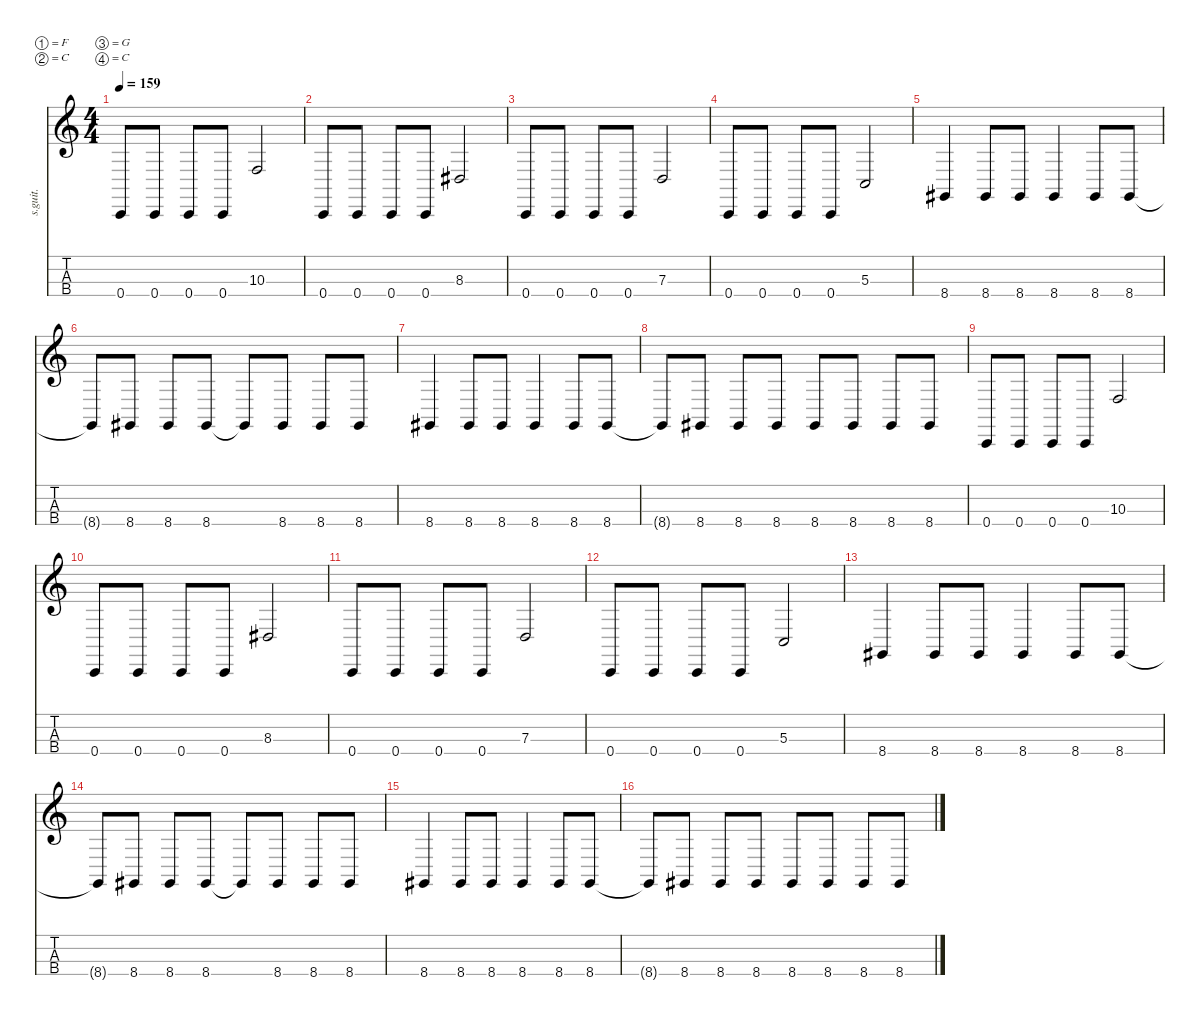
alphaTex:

\defaultSystemsLayout 4
\hideDynamics
\bracketExtendMode nobrackets
\track ("Shavo Odadjian" "s.guit.") {instrument electricbasspick}
\staff {score tabs}
\tuning (F2 C2 G1 C1)
\ts (4 4)
\tempo 159
\clef g2
\ks c
0.4.8{lyrics (0 "") lyrics (1 "") lyrics (2 "") lyrics (3 "") lyrics (4 "") dy f} 0.4.8{lyrics (0 "") lyrics (1 "") lyrics (2 "") lyrics (3 "") lyrics (4 "")} 0.4.8{lyrics (0 "") lyrics (1 "") lyrics (2 "") lyrics (3 "") lyrics (4 "")} 0.4.8{lyrics (0 "") lyrics (1 "") lyrics (2 "") lyrics (3 "") lyrics (4 "")} 10.3.2{lyrics (0 "") lyrics (1 "") lyrics (2 "") lyrics (3 "") lyrics (4 "")} |
0.4.8{lyrics (0 "") lyrics (1 "") lyrics (2 "") lyrics (3 "") lyrics (4 "")} 0.4.8{lyrics (0 "") lyrics (1 "") lyrics (2 "") lyrics (3 "") lyrics (4 "")} 0.4.8{lyrics (0 "") lyrics (1 "") lyrics (2 "") lyrics (3 "") lyrics (4 "")} 0.4.8{lyrics (0 "") lyrics (1 "") lyrics (2 "") lyrics (3 "") lyrics (4 "")} 8.3{acc #}.2{lyrics (0 "") lyrics (1 "") lyrics (2 "") lyrics (3 "") lyrics (4 "")} |
0.4.8{lyrics (0 "") lyrics (1 "") lyrics (2 "") lyrics (3 "") lyrics (4 "")} 0.4.8{lyrics (0 "") lyrics (1 "") lyrics (2 "") lyrics (3 "") lyrics (4 "")} 0.4.8{lyrics (0 "") lyrics (1 "") lyrics (2 "") lyrics (3 "") lyrics (4 "")} 0.4.8{lyrics (0 "") lyrics (1 "") lyrics (2 "") lyrics (3 "") lyrics (4 "")} 7.3.2{lyrics (0 "") lyrics (1 "") lyrics (2 "") lyrics (3 "") lyrics (4 "")} |
0.4.8{lyrics (0 "") lyrics (1 "") lyrics (2 "") lyrics (3 "") lyrics (4 "")} 0.4.8{lyrics (0 "") lyrics (1 "") lyrics (2 "") lyrics (3 "") lyrics (4 "")} 0.4.8{lyrics (0 "") lyrics (1 "") lyrics (2 "") lyrics (3 "") lyrics (4 "")} 0.4.8{lyrics (0 "") lyrics (1 "") lyrics (2 "") lyrics (3 "") lyrics (4 "")} 5.3.2{lyrics (0 "") lyrics (1 "") lyrics (2 "") lyrics (3 "") lyrics (4 "")} |
8.4{acc #}.4{lyrics (0 "") lyrics (1 "") lyrics (2 "") lyrics (3 "") lyrics (4 "")} 8.4{acc #}.8{lyrics (0 "") lyrics (1 "") lyrics (2 "") lyrics (3 "") lyrics (4 "")} 8.4{acc #}.8{lyrics (0 "") lyrics (1 "") lyrics (2 "") lyrics (3 "") lyrics (4 "")} 8.4{acc #}.4{lyrics (0 "") lyrics (1 "") lyrics (2 "") lyrics (3 "") lyrics (4 "")} 8.4{acc #}.8{lyrics (0 "") lyrics (1 "") lyrics (2 "") lyrics (3 "") lyrics (4 "")} 8.4{acc #}.8{lyrics (0 "") lyrics (1 "") lyrics (2 "") lyrics (3 "") lyrics (4 "")} |
8.4{t acc #}.8{lyrics (0 "") lyrics (1 "") lyrics (2 "") lyrics (3 "") lyrics (4 "")} 8.4{acc #}.8{lyrics (0 "") lyrics (1 "") lyrics (2 "") lyrics (3 "") lyrics (4 "")} 8.4{acc #}.8{lyrics (0 "") lyrics (1 "") lyrics (2 "") lyrics (3 "") lyrics (4 "")} 8.4{acc #}.8{lyrics (0 "") lyrics (1 "") lyrics (2 "") lyrics (3 "") lyrics (4 "")} 8.4{t acc #}.8{lyrics (0 "") lyrics (1 "") lyrics (2 "") lyrics (3 "") lyrics (4 "")} 8.4{acc #}.8{lyrics (0 "") lyrics (1 "") lyrics (2 "") lyrics (3 "") lyrics (4 "")} 8.4{acc #}.8{lyrics (0 "") lyrics (1 "") lyrics (2 "") lyrics (3 "") lyrics (4 "")} 8.4{acc #}.8{lyrics (0 "") lyrics (1 "") lyrics (2 "") lyrics (3 "") lyrics (4 "")} |
8.4{acc #}.4{lyrics (0 "") lyrics (1 "") lyrics (2 "") lyrics (3 "") lyrics (4 "")} 8.4{acc #}.8{lyrics (0 "") lyrics (1 "") lyrics (2 "") lyrics (3 "") lyrics (4 "")} 8.4{acc #}.8{lyrics (0 "") lyrics (1 "") lyrics (2 "") lyrics (3 "") lyrics (4 "")} 8.4{acc #}.4{lyrics (0 "") lyrics (1 "") lyrics (2 "") lyrics (3 "") lyrics (4 "")} 8.4{acc #}.8{lyrics (0 "") lyrics (1 "") lyrics (2 "") lyrics (3 "") lyrics (4 "")} 8.4{acc #}.8{lyrics (0 "") lyrics (1 "") lyrics (2 "") lyrics (3 "") lyrics (4 "")} |
8.4{t acc #}.8{lyrics (0 "") lyrics (1 "") lyrics (2 "") lyrics (3 "") lyrics (4 "")} 8.4{acc #}.8{lyrics (0 "") lyrics (1 "") lyrics (2 "") lyrics (3 "") lyrics (4 "")} 8.4{acc #}.8{lyrics (0 "") lyrics (1 "") lyrics (2 "") lyrics (3 "") lyrics (4 "")} 8.4{acc #}.8{lyrics (0 "") lyrics (1 "") lyrics (2 "") lyrics (3 "") lyrics (4 "")} 8.4{acc #}.8{lyrics (0 "") lyrics (1 "") lyrics (2 "") lyrics (3 "") lyrics (4 "")} 8.4{acc #}.8{lyrics (0 "") lyrics (1 "") lyrics (2 "") lyrics (3 "") lyrics (4 "")} 8.4{acc #}.8{lyrics (0 "") lyrics (1 "") lyrics (2 "") lyrics (3 "") lyrics (4 "")} 8.4{acc #}.8{lyrics (0 "") lyrics (1 "") lyrics (2 "") lyrics (3 "") lyrics (4 "")} |
0.4.8{lyrics (0 "") lyrics (1 "") lyrics (2 "") lyrics (3 "") lyrics (4 "")} 0.4.8{lyrics (0 "") lyrics (1 "") lyrics (2 "") lyrics (3 "") lyrics (4 "")} 0.4.8{lyrics (0 "") lyrics (1 "") lyrics (2 "") lyrics (3 "") lyrics (4 "")} 0.4.8{lyrics (0 "") lyrics (1 "") lyrics (2 "") lyrics (3 "") lyrics (4 "")} 10.3.2{lyrics (0 "") lyrics (1 "") lyrics (2 "") lyrics (3 "") lyrics (4 "")} |
0.4.8{lyrics (0 "") lyrics (1 "") lyrics (2 "") lyrics (3 "") lyrics (4 "")} 0.4.8{lyrics (0 "") lyrics (1 "") lyrics (2 "") lyrics (3 "") lyrics (4 "")} 0.4.8{lyrics (0 "") lyrics (1 "") lyrics (2 "") lyrics (3 "") lyrics (4 "")} 0.4.8{lyrics (0 "") lyrics (1 "") lyrics (2 "") lyrics (3 "") lyrics (4 "")} 8.3{acc #}.2{lyrics (0 "") lyrics (1 "") lyrics (2 "") lyrics (3 "") lyrics (4 "")} |
0.4.8{lyrics (0 "") lyrics (1 "") lyrics (2 "") lyrics (3 "") lyrics (4 "")} 0.4.8{lyrics (0 "") lyrics (1 "") lyrics (2 "") lyrics (3 "") lyrics (4 "")} 0.4.8{lyrics (0 "") lyrics (1 "") lyrics (2 "") lyrics (3 "") lyrics (4 "")} 0.4.8{lyrics (0 "") lyrics (1 "") lyrics (2 "") lyrics (3 "") lyrics (4 "")} 7.3.2{lyrics (0 "") lyrics (1 "") lyrics (2 "") lyrics (3 "") lyrics (4 "")} |
0.4.8{lyrics (0 "") lyrics (1 "") lyrics (2 "") lyrics (3 "") lyrics (4 "")} 0.4.8{lyrics (0 "") lyrics (1 "") lyrics (2 "") lyrics (3 "") lyrics (4 "")} 0.4.8{lyrics (0 "") lyrics (1 "") lyrics (2 "") lyrics (3 "") lyrics (4 "")} 0.4.8{lyrics (0 "") lyrics (1 "") lyrics (2 "") lyrics (3 "") lyrics (4 "")} 5.3.2{lyrics (0 "") lyrics (1 "") lyrics (2 "") lyrics (3 "") lyrics (4 "")} |
8.4{acc #}.4{lyrics (0 "") lyrics (1 "") lyrics (2 "") lyrics (3 "") lyrics (4 "")} 8.4{acc #}.8{lyrics (0 "") lyrics (1 "") lyrics (2 "") lyrics (3 "") lyrics (4 "")} 8.4{acc #}.8{lyrics (0 "") lyrics (1 "") lyrics (2 "") lyrics (3 "") lyrics (4 "")} 8.4{acc #}.4{lyrics (0 "") lyrics (1 "") lyrics (2 "") lyrics (3 "") lyrics (4 "")} 8.4{acc #}.8{lyrics (0 "") lyrics (1 "") lyrics (2 "") lyrics (3 "") lyrics (4 "")} 8.4{acc #}.8{lyrics (0 "") lyrics (1 "") lyrics (2 "") lyrics (3 "") lyrics (4 "")} |
8.4{t acc #}.8{lyrics (0 "") lyrics (1 "") lyrics (2 "") lyrics (3 "") lyrics (4 "")} 8.4{acc #}.8{lyrics (0 "") lyrics (1 "") lyrics (2 "") lyrics (3 "") lyrics (4 "")} 8.4{acc #}.8{lyrics (0 "") lyrics (1 "") lyrics (2 "") lyrics (3 "") lyrics (4 "")} 8.4{acc #}.8{lyrics (0 "") lyrics (1 "") lyrics (2 "") lyrics (3 "") lyrics (4 "")} 8.4{t acc #}.8{lyrics (0 "") lyrics (1 "") lyrics (2 "") lyrics (3 "") lyrics (4 "")} 8.4{acc #}.8{lyrics (0 "") lyrics (1 "") lyrics (2 "") lyrics (3 "") lyrics (4 "")} 8.4{acc #}.8{lyrics (0 "") lyrics (1 "") lyrics (2 "") lyrics (3 "") lyrics (4 "")} 8.4{acc #}.8{lyrics (0 "") lyrics (1 "") lyrics (2 "") lyrics (3 "") lyrics (4 "")} |
8.4{acc #}.4{lyrics (0 "") lyrics (1 "") lyrics (2 "") lyrics (3 "") lyrics (4 "")} 8.4{acc #}.8{lyrics (0 "") lyrics (1 "") lyrics (2 "") lyrics (3 "") lyrics (4 "")} 8.4{acc #}.8{lyrics (0 "") lyrics (1 "") lyrics (2 "") lyrics (3 "") lyrics (4 "")} 8.4{acc #}.4{lyrics (0 "") lyrics (1 "") lyrics (2 "") lyrics (3 "") lyrics (4 "")} 8.4{acc #}.8{lyrics (0 "") lyrics (1 "") lyrics (2 "") lyrics (3 "") lyrics (4 "")} 8.4{acc #}.8{lyrics (0 "") lyrics (1 "") lyrics (2 "") lyrics (3 "") lyrics (4 "")} |
8.4{t acc #}.8{lyrics (0 "") lyrics (1 "") lyrics (2 "") lyrics (3 "") lyrics (4 "")} 8.4{acc #}.8{lyrics (0 "") lyrics (1 "") lyrics (2 "") lyrics (3 "") lyrics (4 "")} 8.4{acc #}.8{lyrics (0 "") lyrics (1 "") lyrics (2 "") lyrics (3 "") lyrics (4 "")} 8.4{acc #}.8{lyrics (0 "") lyrics (1 "") lyrics (2 "") lyrics (3 "") lyrics (4 "")} 8.4{acc #}.8{lyrics (0 "") lyrics (1 "") lyrics (2 "") lyrics (3 "") lyrics (4 "")} 8.4{acc #}.8{lyrics (0 "") lyrics (1 "") lyrics (2 "") lyrics (3 "") lyrics (4 "")} 8.4{acc #}.8{lyrics (0 "") lyrics (1 "") lyrics (2 "") lyrics (3 "") lyrics (4 "")} 8.4{acc #}.8{lyrics (0 "") lyrics (1 "") lyrics (2 "") lyrics (3 "") lyrics (4 "")}
